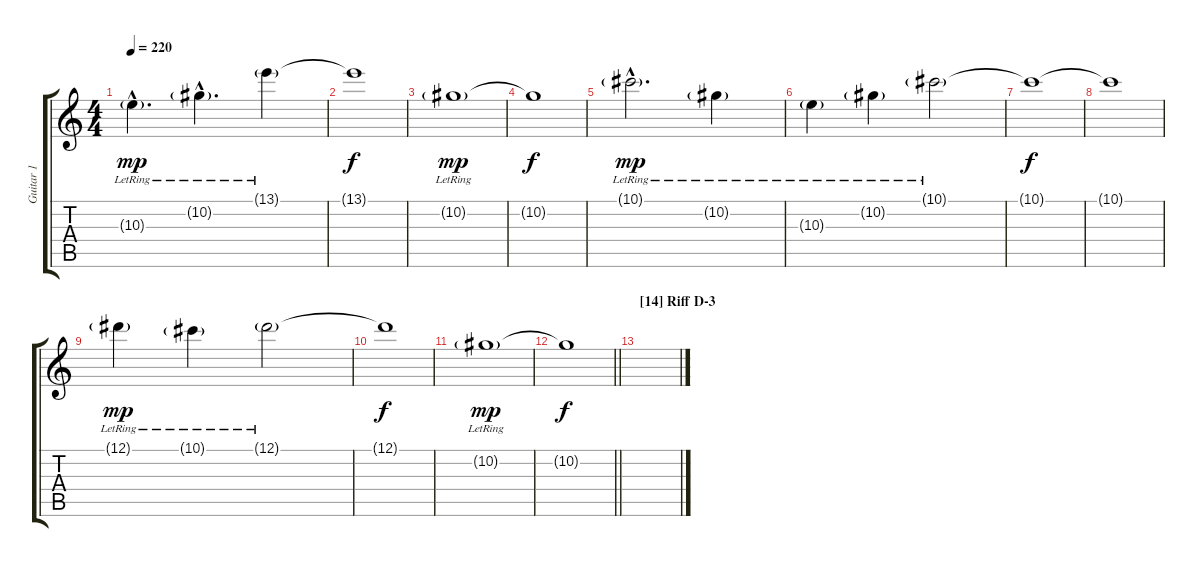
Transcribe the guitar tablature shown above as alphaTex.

\track ("Guitar 1" "Guitar 1") {instrument distortionguitar}
\staff {score tabs}
\tuning (Eb4 Bb3 Gb3 Db3 Ab2 Db2) {hide}
\ts (4 4)
\tempo 220
\clef g2
\ks c
10.3{g hac lr}.4{d dy mp} 10.2{g hac lr}.4{d} 13.1{g lr}.4 |
13.1{t}.1{dy f} |
10.2{g lr}.1{dy mp} |
10.2{t}.1{dy f} |
10.1{g hac lr}.2{d dy mp} 10.2{g lr}.4 |
10.3{g lr}.4 10.2{g lr}.4 10.1{g lr}.2 |
10.1{t}.1{dy f} |
10.1{t}.1 |
12.1{g lr}.4{dy mp} 10.1{g lr}.4 12.1{g lr}.2 |
12.1{t}.1{dy f} |
10.2{g lr}.1{dy mp} |
\barLineRight lightlight
10.2{t}.1{dy f} |
\section ("" "[14] Riff D-3")
